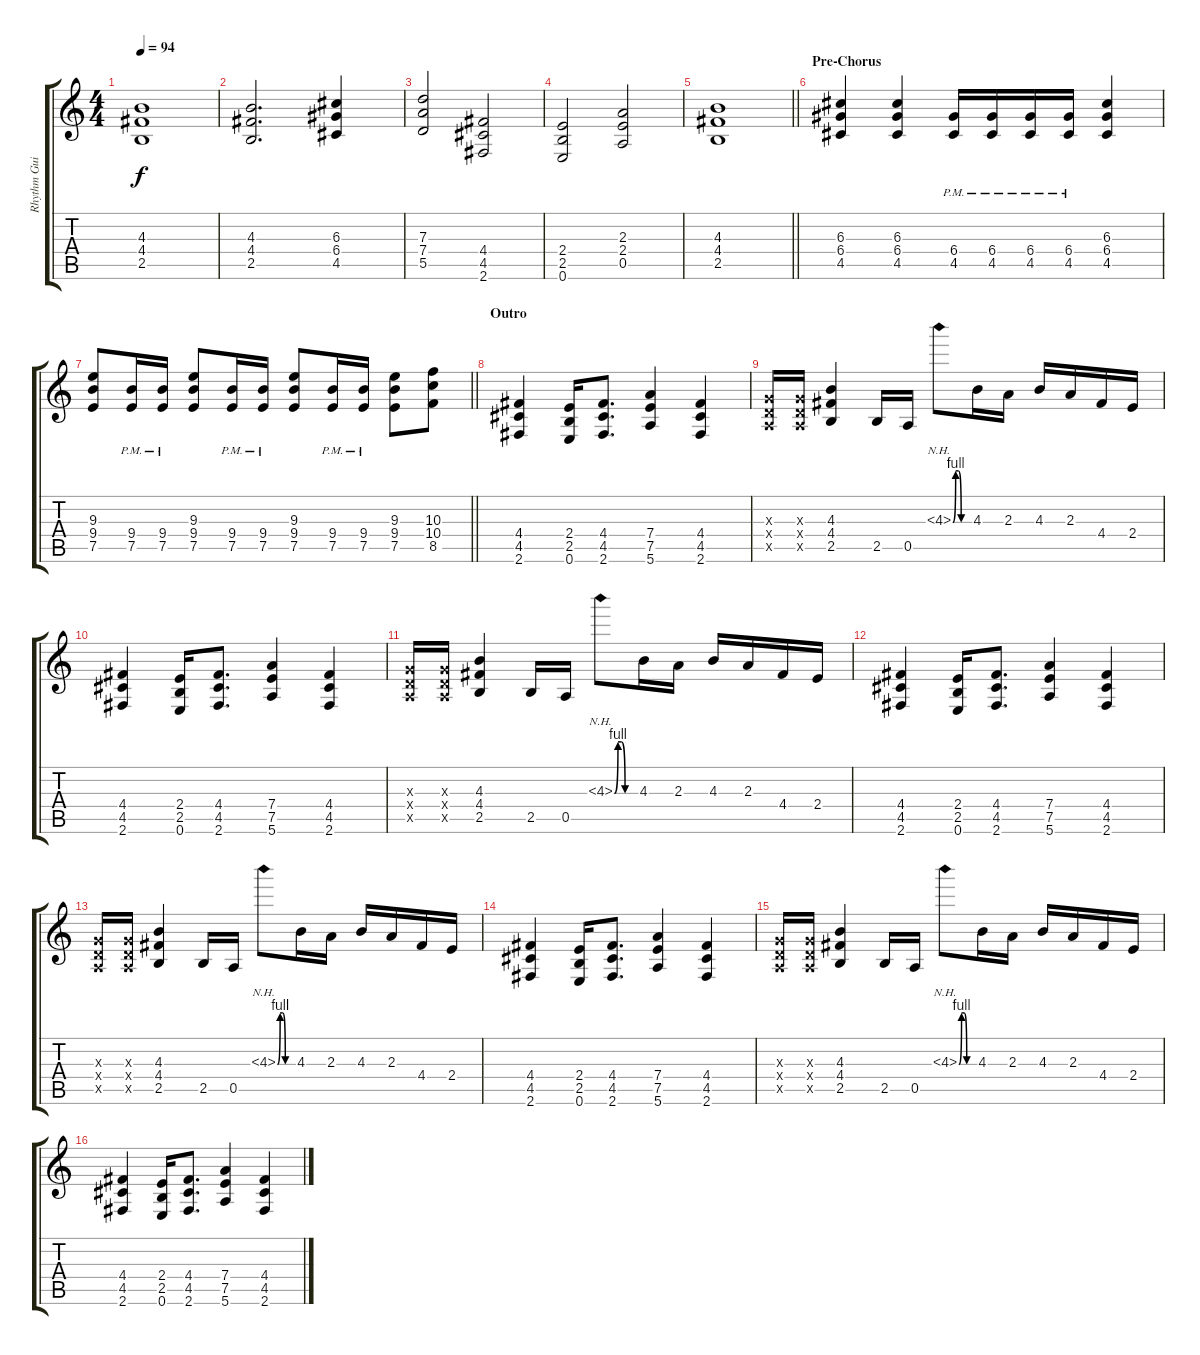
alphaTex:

\track ("Rhythm Guitar" "Rhythm Gui") {instrument distortionguitar}
\staff {score tabs}
\tuning (E4 B3 G3 D3 A2 E2) {hide}
\ts (4 4)
\tempo 94
\clef g2
\ks c
(4.3 4.4 2.5).1{dy f} |
(4.3 4.4 2.5).2{d} (6.3 6.4 4.5).4 |
(7.3 7.4 5.5).2 (4.4 4.5 2.6).2 |
(2.4 2.5 0.6).2 (2.3 2.4 0.5).2 |
\barLineRight lightlight
(4.3 4.4 2.5).1 |
\section ("" "Pre-Chorus")
(6.3 6.4 4.5).4 (6.3 6.4 4.5).4 (6.4{pm} 4.5{pm}).16 (6.4{pm} 4.5{pm}).16 (6.4{pm} 4.5{pm}).16 (6.4{pm} 4.5{pm}).16 (6.3 6.4 4.5).4 |
\barLineRight lightlight
(9.3 9.4 7.5).8 (9.4{pm} 7.5{pm}).16 (9.4{pm} 7.5{pm}).16 (9.3 9.4 7.5).8 (9.4{pm} 7.5{pm}).16 (9.4{pm} 7.5{pm}).16 (9.3 9.4 7.5).8 (9.4{pm} 7.5{pm}).16 (9.4{pm} 7.5{pm}).16 (9.3 9.4 7.5).8 (10.3 10.4 8.5).8 |
\section ("" "Outro")
(4.4 4.5 2.6).4 (2.4 2.5 0.6).16 (4.4 4.5 2.6).8{d} (7.4 7.5 5.6).4 (4.4 4.5 2.6).4 |
(0.3{x} 0.4{x} 0.5{x}).16 (0.3{x} 0.4{x} 0.5{x}).16 (4.3 4.4 2.5).4 2.5.16 0.5.16 4.3{be (custom 0 0 10 4 20 4 30 0 60 0) nh}.8 4.3.16 2.3.16 4.3.16 2.3.16 4.4.16 2.4.16 |
(4.4 4.5 2.6).4 (2.4 2.5 0.6).16 (4.4 4.5 2.6).8{d} (7.4 7.5 5.6).4 (4.4 4.5 2.6).4 |
(0.3{x} 0.4{x} 0.5{x}).16 (0.3{x} 0.4{x} 0.5{x}).16 (4.3 4.4 2.5).4 2.5.16 0.5.16 4.3{be (custom 0 0 10 4 20 4 30 0 60 0) nh}.8 4.3.16 2.3.16 4.3.16 2.3.16 4.4.16 2.4.16 |
(4.4 4.5 2.6).4 (2.4 2.5 0.6).16 (4.4 4.5 2.6).8{d} (7.4 7.5 5.6).4 (4.4 4.5 2.6).4 |
(0.3{x} 0.4{x} 0.5{x}).16 (0.3{x} 0.4{x} 0.5{x}).16 (4.3 4.4 2.5).4 2.5.16 0.5.16 4.3{be (custom 0 0 10 4 20 4 30 0 60 0) nh}.8 4.3.16 2.3.16 4.3.16 2.3.16 4.4.16 2.4.16 |
(4.4 4.5 2.6).4 (2.4 2.5 0.6).16 (4.4 4.5 2.6).8{d} (7.4 7.5 5.6).4 (4.4 4.5 2.6).4 |
(0.3{x} 0.4{x} 0.5{x}).16 (0.3{x} 0.4{x} 0.5{x}).16 (4.3 4.4 2.5).4 2.5.16 0.5.16 4.3{be (custom 0 0 10 4 20 4 30 0 60 0) nh}.8 4.3.16 2.3.16 4.3.16 2.3.16 4.4.16 2.4.16 |
(4.4 4.5 2.6).4 (2.4 2.5 0.6).16 (4.4 4.5 2.6).8{d} (7.4 7.5 5.6).4 (4.4 4.5 2.6).4
